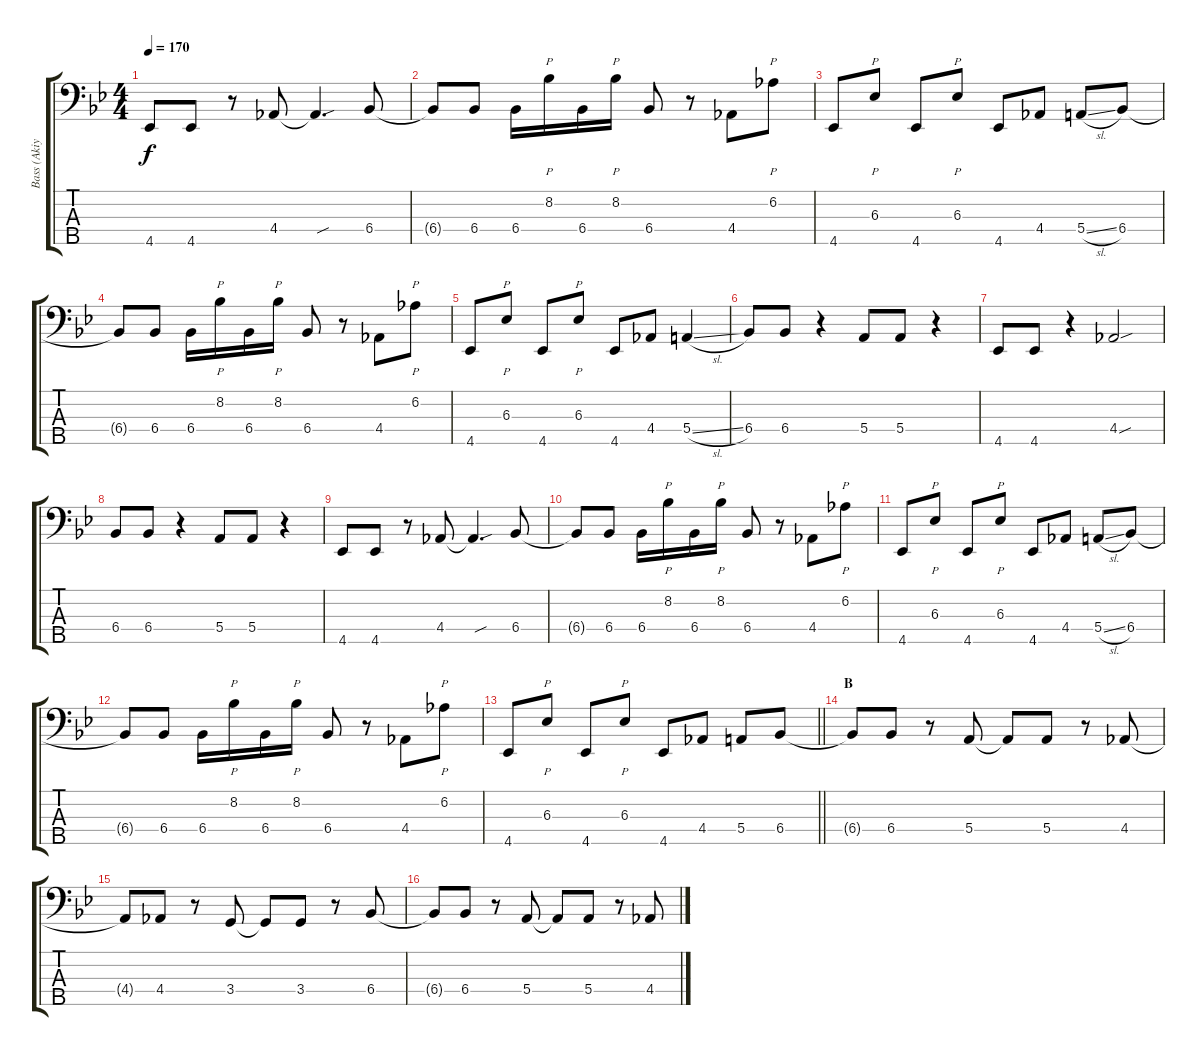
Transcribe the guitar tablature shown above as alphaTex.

\track ("Bass (Akiyama Mio)" "Bass (Akiy") {instrument electricbassfinger}
\staff {score tabs}
\tuning (G2 D2 A1 E1 B0) {hide}
\ts (4 4)
\tempo 170
\clef f4
\ks bb
4.5.8{dy f} 4.5.8 r.8 4.4.8 4.4{sou t}.4{d} 6.4.8 |
6.4{t}.8 6.4.8 6.4.16 8.2.16{p} 6.4.16 8.2.16{p} 6.4.8 r.8 4.4.8 6.2.8{p} |
4.5.8 6.3.8{p} 4.5.8 6.3.8{p} 4.5.8 4.4.8 5.4{sl}.8 6.4.8 |
6.4{t}.8 6.4.8 6.4.16 8.2.16{p} 6.4.16 8.2.16{p} 6.4.8 r.8 4.4.8 6.2.8{p} |
4.5.8 6.3.8{p} 4.5.8 6.3.8{p} 4.5.8 4.4.8 5.4{sl}.4 |
6.4.8 6.4.8 r.4 5.4.8 5.4.8 r.4 |
4.5.8 4.5.8 r.4 4.4{sou}.2 |
6.4.8 6.4.8 r.4 5.4.8 5.4.8 r.4 |
4.5.8 4.5.8 r.8 4.4.8 4.4{sou t}.4{d} 6.4.8 |
6.4{t}.8 6.4.8 6.4.16 8.2.16{p} 6.4.16 8.2.16{p} 6.4.8 r.8 4.4.8 6.2.8{p} |
4.5.8 6.3.8{p} 4.5.8 6.3.8{p} 4.5.8 4.4.8 5.4{sl}.8 6.4.8 |
6.4{t}.8 6.4.8 6.4.16 8.2.16{p} 6.4.16 8.2.16{p} 6.4.8 r.8 4.4.8 6.2.8{p} |
\barLineRight lightlight
4.5.8 6.3.8{p} 4.5.8 6.3.8{p} 4.5.8 4.4.8 5.4.8 6.4.8 |
\section ("" "B")
6.4{t}.8 6.4.8 r.8 5.4.8 5.4{t}.8 5.4.8 r.8 4.4.8 |
4.4{t}.8 4.4.8 r.8 3.4.8 3.4{t}.8 3.4.8 r.8 6.4.8 |
6.4{t}.8 6.4.8 r.8 5.4.8 5.4{t}.8 5.4.8 r.8 4.4.8
